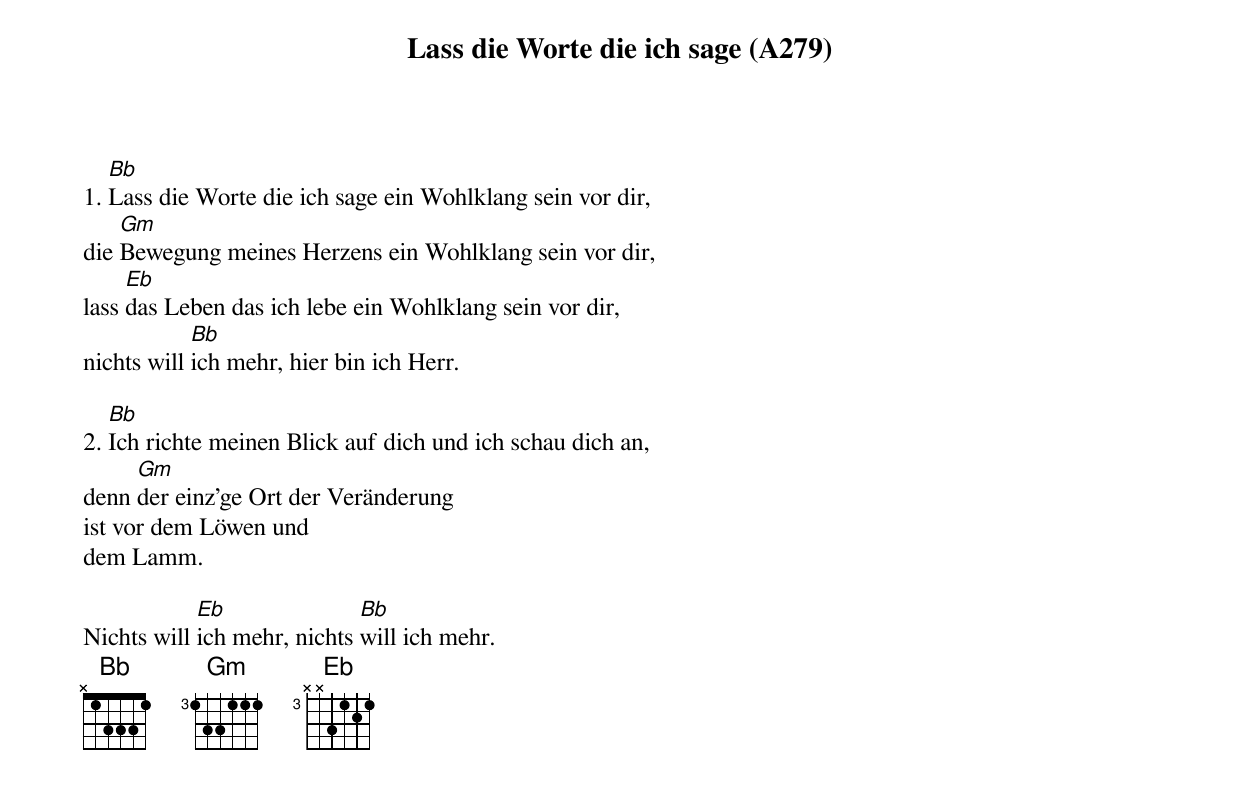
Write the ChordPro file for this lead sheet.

{title: Lass die Worte die ich sage (A279)}
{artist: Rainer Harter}
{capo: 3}

1. [Bb]Lass die Worte die ich sage ein Wohlklang sein vor dir,
die [Gm]Bewegung meines Herzens ein Wohlklang sein vor dir,
lass [Eb]das Leben das ich lebe ein Wohlklang sein vor dir,
nichts will [Bb]ich mehr, hier bin ich Herr.

2. [Bb]Ich richte meinen Blick auf dich und ich schau dich an,
denn [Gm]der einz'ge Ort der Veränderung
ist vor dem Löwen und
dem Lamm.

Nichts will [Eb]ich mehr, nichts [Bb]will ich mehr.
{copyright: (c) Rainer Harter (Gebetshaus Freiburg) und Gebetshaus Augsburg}
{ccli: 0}
